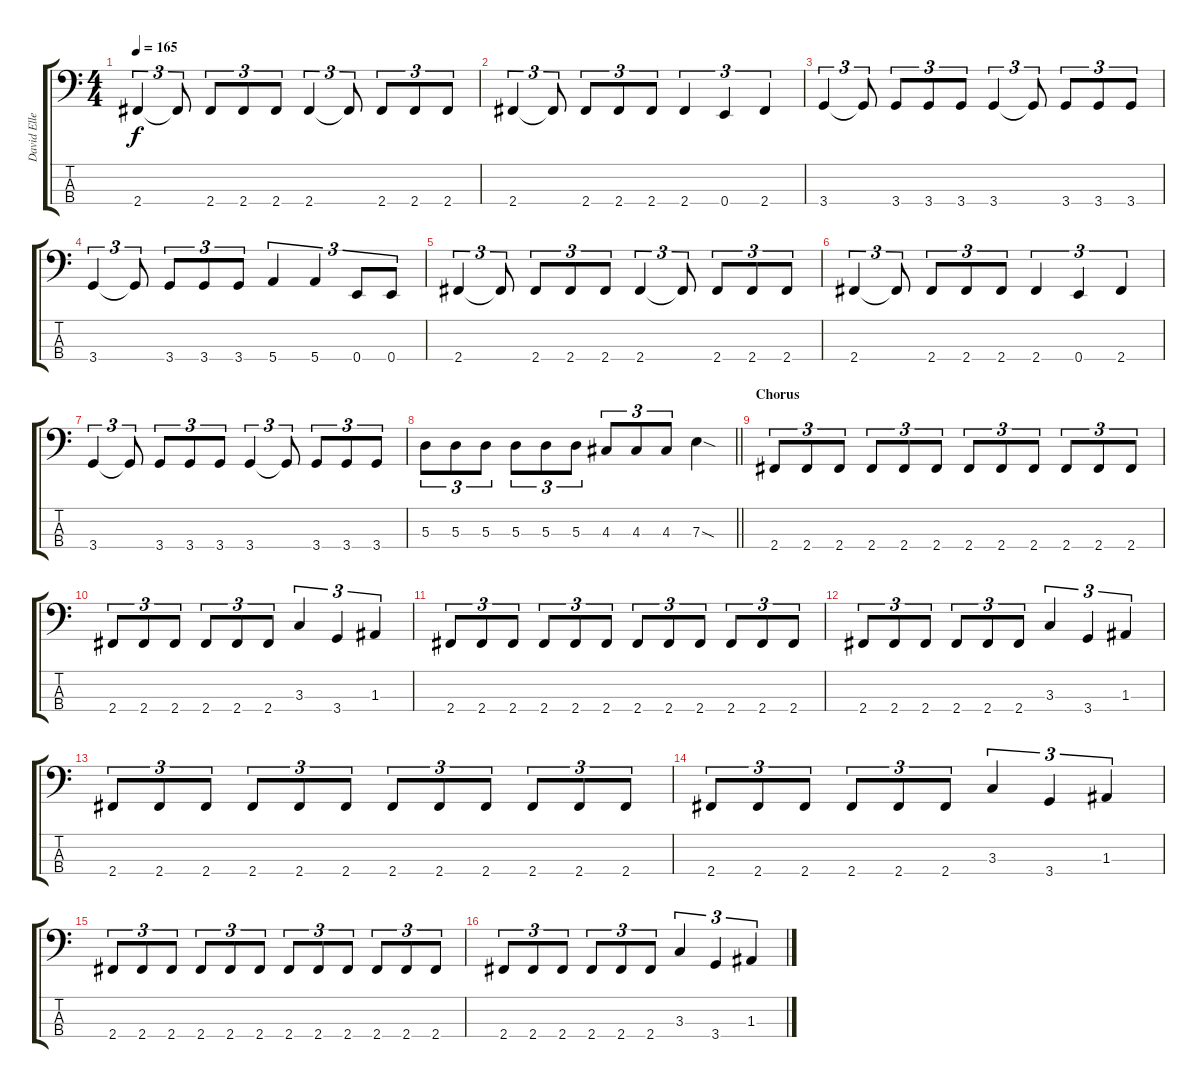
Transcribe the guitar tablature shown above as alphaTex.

\track ("David Ellefson" "David Elle") {solo instrument electricbassfinger}
\staff {score tabs}
\tuning (G2 D2 A1 E1) {hide}
\ts (4 4)
\tempo 165
\clef f4
\ks c
2.4.4{tu (3 2) dy f} 2.4{t}.8{tu (3 2)} 2.4.8{tu (3 2)} 2.4.8{tu (3 2)} 2.4.8{tu (3 2)} 2.4.4{tu (3 2)} 2.4{t}.8{tu (3 2)} 2.4.8{tu (3 2)} 2.4.8{tu (3 2)} 2.4.8{tu (3 2)} |
2.4.4{tu (3 2)} 2.4{t}.8{tu (3 2)} 2.4.8{tu (3 2)} 2.4.8{tu (3 2)} 2.4.8{tu (3 2)} 2.4.4{tu (3 2)} 0.4.4{tu (3 2)} 2.4.4{tu (3 2)} |
3.4.4{tu (3 2)} 3.4{t}.8{tu (3 2)} 3.4.8{tu (3 2)} 3.4.8{tu (3 2)} 3.4.8{tu (3 2)} 3.4.4{tu (3 2)} 3.4{t}.8{tu (3 2)} 3.4.8{tu (3 2)} 3.4.8{tu (3 2)} 3.4.8{tu (3 2)} |
3.4.4{tu (3 2)} 3.4{t}.8{tu (3 2)} 3.4.8{tu (3 2)} 3.4.8{tu (3 2)} 3.4.8{tu (3 2)} 5.4.4{tu (3 2)} 5.4.4{tu (3 2)} 0.4.8{tu (3 2)} 0.4.8{tu (3 2)} |
2.4.4{tu (3 2)} 2.4{t}.8{tu (3 2)} 2.4.8{tu (3 2)} 2.4.8{tu (3 2)} 2.4.8{tu (3 2)} 2.4.4{tu (3 2)} 2.4{t}.8{tu (3 2)} 2.4.8{tu (3 2)} 2.4.8{tu (3 2)} 2.4.8{tu (3 2)} |
2.4.4{tu (3 2)} 2.4{t}.8{tu (3 2)} 2.4.8{tu (3 2)} 2.4.8{tu (3 2)} 2.4.8{tu (3 2)} 2.4.4{tu (3 2)} 0.4.4{tu (3 2)} 2.4.4{tu (3 2)} |
3.4.4{tu (3 2)} 3.4{t}.8{tu (3 2)} 3.4.8{tu (3 2)} 3.4.8{tu (3 2)} 3.4.8{tu (3 2)} 3.4.4{tu (3 2)} 3.4{t}.8{tu (3 2)} 3.4.8{tu (3 2)} 3.4.8{tu (3 2)} 3.4.8{tu (3 2)} |
\barLineRight lightlight
5.3.8{tu (3 2)} 5.3.8{tu (3 2)} 5.3.8{tu (3 2)} 5.3.8{tu (3 2)} 5.3.8{tu (3 2)} 5.3.8{tu (3 2)} 4.3.8{tu (3 2)} 4.3.8{tu (3 2)} 4.3.8{tu (3 2)} 7.3{sod}.4 |
\section ("" "Chorus")
2.4.8{tu (3 2)} 2.4.8{tu (3 2)} 2.4.8{tu (3 2)} 2.4.8{tu (3 2)} 2.4.8{tu (3 2)} 2.4.8{tu (3 2)} 2.4.8{tu (3 2)} 2.4.8{tu (3 2)} 2.4.8{tu (3 2)} 2.4.8{tu (3 2)} 2.4.8{tu (3 2)} 2.4.8{tu (3 2)} |
2.4.8{tu (3 2)} 2.4.8{tu (3 2)} 2.4.8{tu (3 2)} 2.4.8{tu (3 2)} 2.4.8{tu (3 2)} 2.4.8{tu (3 2)} 3.3.4{tu (3 2)} 3.4.4{tu (3 2)} 1.3.4{tu (3 2)} |
2.4.8{tu (3 2)} 2.4.8{tu (3 2)} 2.4.8{tu (3 2)} 2.4.8{tu (3 2)} 2.4.8{tu (3 2)} 2.4.8{tu (3 2)} 2.4.8{tu (3 2)} 2.4.8{tu (3 2)} 2.4.8{tu (3 2)} 2.4.8{tu (3 2)} 2.4.8{tu (3 2)} 2.4.8{tu (3 2)} |
2.4.8{tu (3 2)} 2.4.8{tu (3 2)} 2.4.8{tu (3 2)} 2.4.8{tu (3 2)} 2.4.8{tu (3 2)} 2.4.8{tu (3 2)} 3.3.4{tu (3 2)} 3.4.4{tu (3 2)} 1.3.4{tu (3 2)} |
2.4.8{tu (3 2)} 2.4.8{tu (3 2)} 2.4.8{tu (3 2)} 2.4.8{tu (3 2)} 2.4.8{tu (3 2)} 2.4.8{tu (3 2)} 2.4.8{tu (3 2)} 2.4.8{tu (3 2)} 2.4.8{tu (3 2)} 2.4.8{tu (3 2)} 2.4.8{tu (3 2)} 2.4.8{tu (3 2)} |
2.4.8{tu (3 2)} 2.4.8{tu (3 2)} 2.4.8{tu (3 2)} 2.4.8{tu (3 2)} 2.4.8{tu (3 2)} 2.4.8{tu (3 2)} 3.3.4{tu (3 2)} 3.4.4{tu (3 2)} 1.3.4{tu (3 2)} |
2.4.8{tu (3 2)} 2.4.8{tu (3 2)} 2.4.8{tu (3 2)} 2.4.8{tu (3 2)} 2.4.8{tu (3 2)} 2.4.8{tu (3 2)} 2.4.8{tu (3 2)} 2.4.8{tu (3 2)} 2.4.8{tu (3 2)} 2.4.8{tu (3 2)} 2.4.8{tu (3 2)} 2.4.8{tu (3 2)} |
2.4.8{tu (3 2)} 2.4.8{tu (3 2)} 2.4.8{tu (3 2)} 2.4.8{tu (3 2)} 2.4.8{tu (3 2)} 2.4.8{tu (3 2)} 3.3.4{tu (3 2)} 3.4.4{tu (3 2)} 1.3.4{tu (3 2)}
